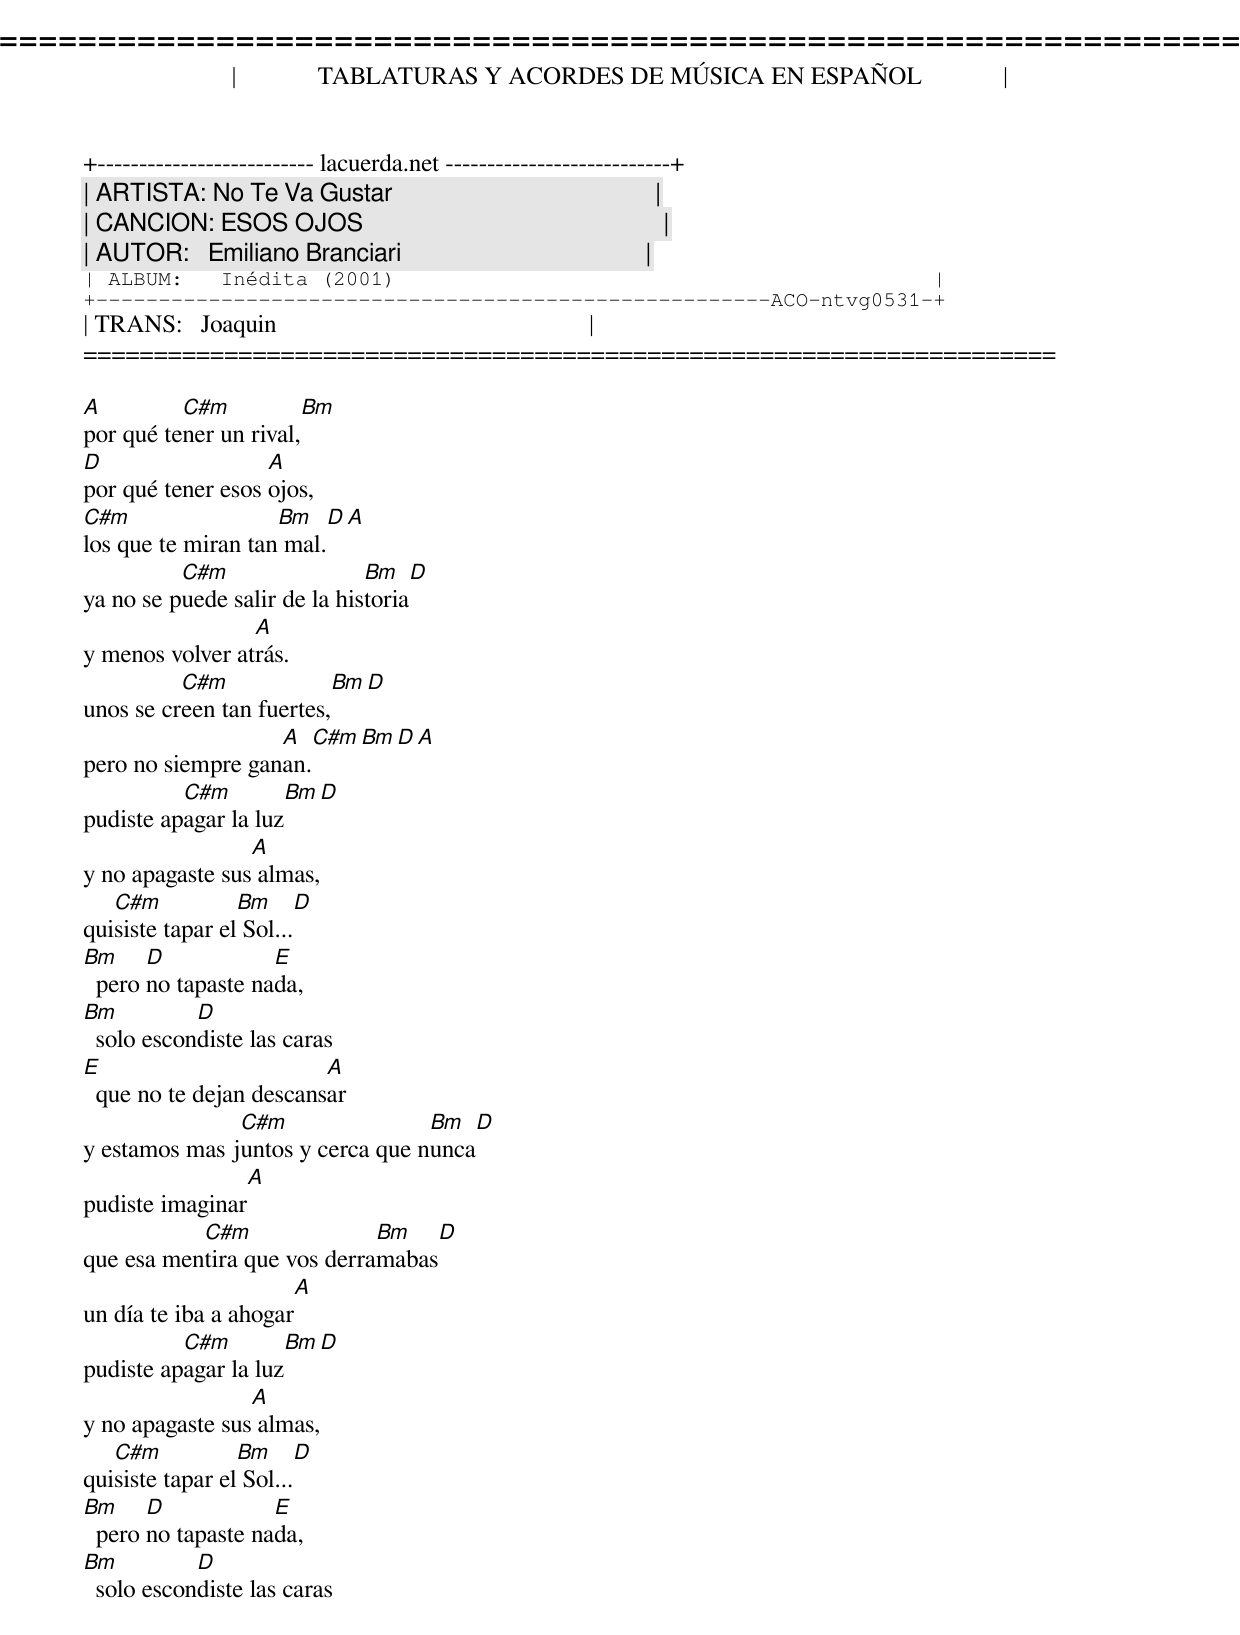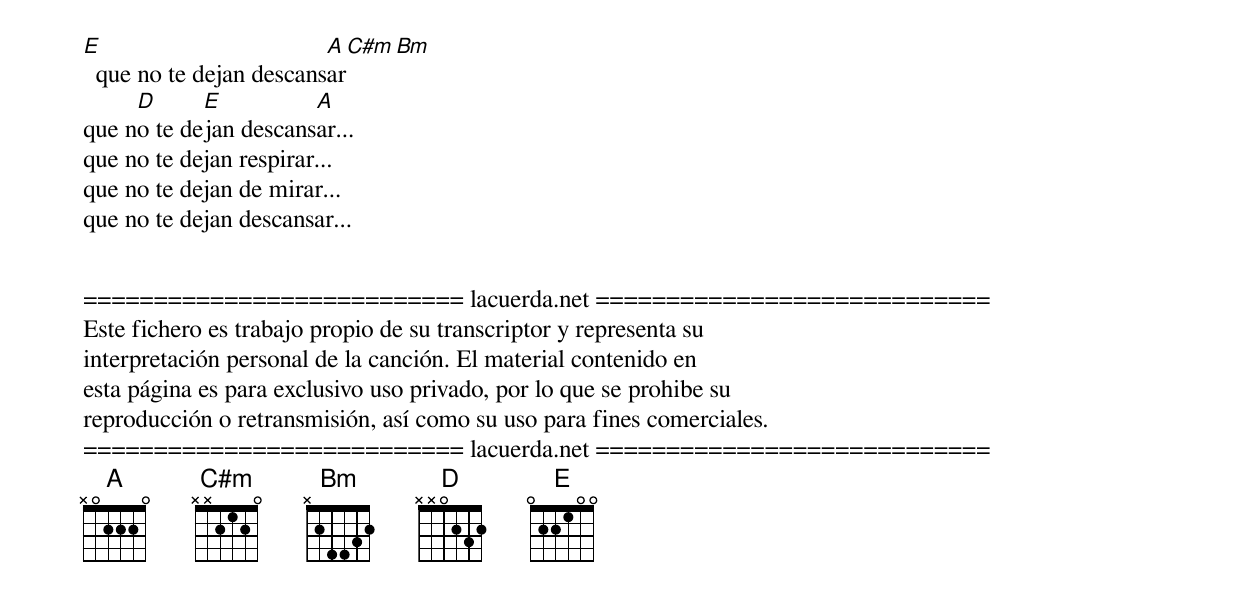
=====================================================================
|             TABLATURAS Y ACORDES DE MÚSICA EN ESPAÑOL             |
+-------------------------- lacuerda.net ---------------------------+
| ARTISTA: No Te Va Gustar                                          |
| CANCION: ESOS OJOS                                                |
| AUTOR:   Emiliano Branciari                                       |
| ALBUM:   Inédita (2001)                                           |
+------------------------------------------------------ACO-ntvg0531-+
| TRANS:   Joaquin                                                  |
=====================================================================

A         C#m               Bm
por qué tener un rival,
D                  A
por qué tener esos ojos,
C#m                 Bm      D  A
los que te miran tan mal.
          C#m                 Bm       D
ya no se puede salir de la historia
                 A
y menos volver atrás.
          C#m              Bm  D
unos se creen tan fuertes,
                   A     C#m  Bm   D  A
pero no siempre ganan.
          C#m          Bm    D
pudiste apagar la luz
                 A
y no apagaste sus almas,
   C#m           Bm        D
quisiste tapar el Sol...
Bm     D            E
  pero no tapaste nada,
Bm          D
  solo escondiste las caras
E                        A
  que no te dejan descansar
               C#m                Bm      D
y estamos mas juntos y cerca que nunca
                 A
pudiste imaginar
           C#m               Bm       D
que esa mentira que vos derramabas
                       A
un día te iba a ahogar
          C#m          Bm    D
pudiste apagar la luz
                 A
y no apagaste sus almas,
   C#m           Bm        D
quisiste tapar el Sol...
Bm     D            E
  pero no tapaste nada,
Bm          D
  solo escondiste las caras
E                        A     C#m  Bm
  que no te dejan descansar
     D      E          A
que no te dejan descansar...
que no te dejan respirar...
que no te dejan de mirar...
que no te dejan descansar...


=========================== lacuerda.net ============================
Este fichero es trabajo propio de su transcriptor y representa su
interpretación personal de la canción. El material contenido en
esta página es para exclusivo uso privado, por lo que se prohibe su
reproducción o retransmisión, así como su uso para fines comerciales.
=========================== lacuerda.net ============================
